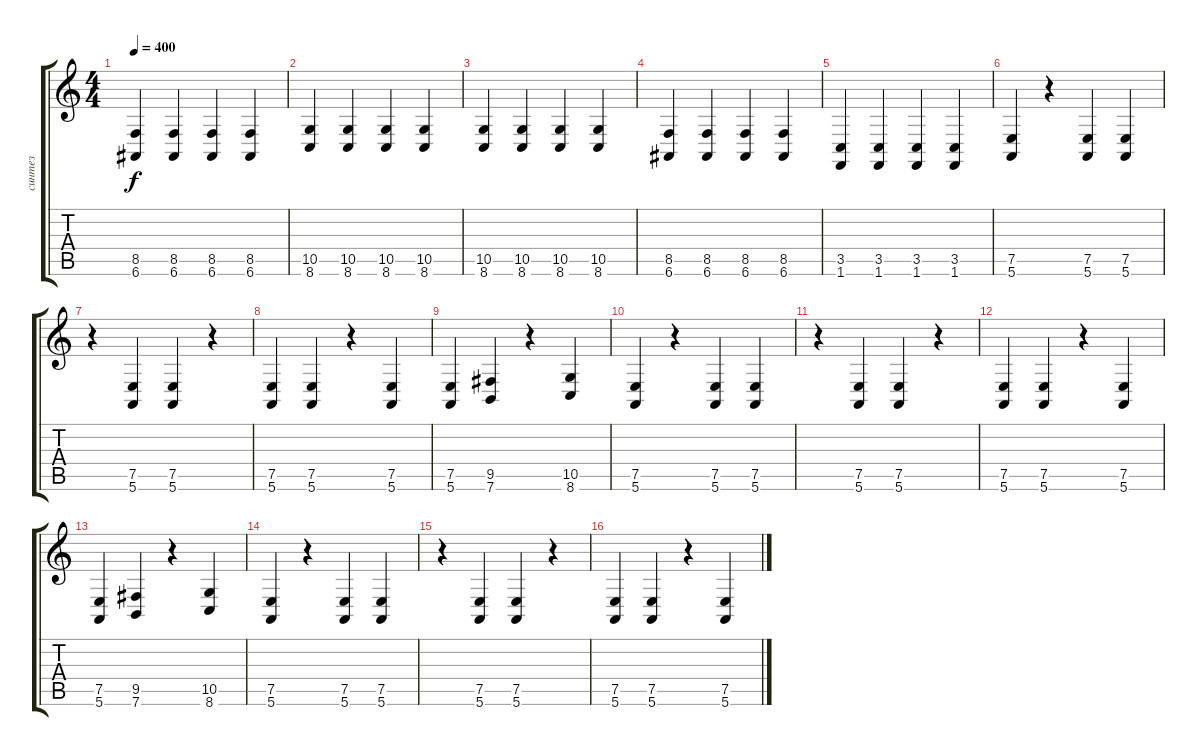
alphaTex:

\track ("синтез" "синтез") {instrument lead5charang}
\staff {score tabs}
\tuning (E4 B3 G3 D3 A2 E2) {hide}
\ts (4 4)
\tempo 400
\clef g2
\ks c
(8.5 6.6).4{dy f} (8.5 6.6).4 (8.5 6.6).4 (8.5 6.6).4 |
(10.5 8.6).4 (10.5 8.6).4 (10.5 8.6).4 (10.5 8.6).4 |
(10.5 8.6).4 (10.5 8.6).4 (10.5 8.6).4 (10.5 8.6).4 |
(8.5 6.6).4 (8.5 6.6).4 (8.5 6.6).4 (8.5 6.6).4 |
(3.5 1.6).4 (3.5 1.6).4 (3.5 1.6).4 (3.5 1.6).4 |
(7.5 5.6).4 r.4 (7.5 5.6).4 (7.5 5.6).4 |
r.4 (7.5 5.6).4 (7.5 5.6).4 r.4 |
(7.5 5.6).4 (7.5 5.6).4 r.4 (7.5 5.6).4 |
(7.5 5.6).4 (9.5 7.6).4 r.4 (10.5 8.6).4 |
(7.5 5.6).4 r.4 (7.5 5.6).4 (7.5 5.6).4 |
r.4 (7.5 5.6).4 (7.5 5.6).4 r.4 |
(7.5 5.6).4 (7.5 5.6).4 r.4 (7.5 5.6).4 |
(7.5 5.6).4 (9.5 7.6).4 r.4 (10.5 8.6).4 |
(7.5 5.6).4 r.4 (7.5 5.6).4 (7.5 5.6).4 |
r.4 (7.5 5.6).4 (7.5 5.6).4 r.4 |
(7.5 5.6).4 (7.5 5.6).4 r.4 (7.5 5.6).4
